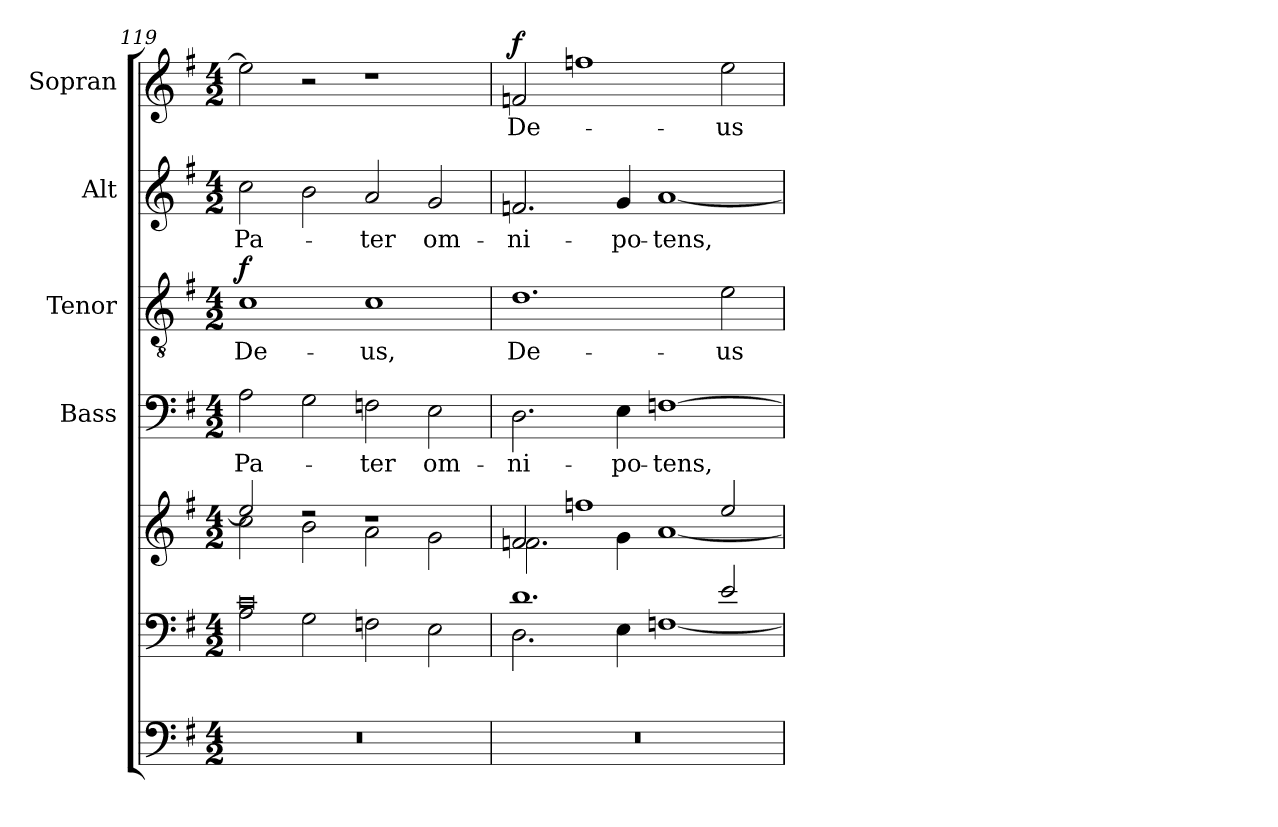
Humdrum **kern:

**kern	**kern	**kern	**kern	**text	**kern	**text	**dynam	**kern	**text	**kern	**text	**dynam
*part6	*part5	*part5	*part4	*part4	*part3	*part3	*part3	*part2	*part2	*part1	*part1	*part1
*staff7	*staff6	*staff5	*staff4	*staff4	*staff3	*staff3	*staff3	*staff2	*staff2	*staff1	*staff1	*staff1
*	*	*	*I"Bass	*	*I"Tenor	*	*	*I"Alt	*	*I"Sopran	*	*
*	*	*	*I'B.	*	*I'T.	*	*	*I'A.	*	*I'S.	*	*
*clefF4	*clefF4	*clefG2	*clefF4	*	*clefGv2	*	*	*clefG2	*	*clefG2	*	*
*k[f#]	*k[f#]	*k[f#]	*k[f#]	*	*k[f#]	*	*	*k[f#]	*	*k[f#]	*	*
*G:	*G:	*G:	*G:	*	*G:	*	*	*G:	*	*G:	*	*
*M4/2	*M4/2	*M4/2	*M4/2	*	*M4/2	*	*	*M4/2	*	*M4/2	*	*
=119	=119	=119	=119	=119	=119	=119	=119	=119	=119	=119	=119	=119
*	*^	*^	*	*	*	*	*	*	*	*	*	*
!	!	!	!	!	!	!LO:LY:b	!	!LO:LY:b	!LO:DY:a	!	!LO:LY:b	!	!	!
0r	0c	2A\	2ee/]	2cc\	2A\	Pa-	1c	De-	f	2cc\	Pa-	2ee\]	.	.
.	.	2G\	2rdd	2b\	2G\	.	.	.	.	2b\	.	2r	.	.
!	!	!	!	!	!	!LO:LY:b	!	!LO:LY:b	!	!	!LO:LY:b	!	!	!
.	.	2Fn\	1rdd	2a\	2Fn\	-ter	1c	-us,	.	2a/	-ter	1r	.	.
!	!	!	!	!	!	!LO:LY:b	!	!	!	!	!LO:LY:b	!	!	!
.	.	2E\	.	2g\	2E\	om-	.	.	.	2g/	om-	.	.	.
=120	=120	=120	=120	=120	=120	=120	=120	=120	=120	=120	=120	=120	=120	=120
!	!	!	!	!	!	!LO:LY:b	!	!LO:LY:b	!	!	!LO:LY:b	!	!LO:LY:b	!LO:DY:a
0r	1.d	2.D\	2fn/	2.f\	2.D\	-ni-	1.d	De-	.	2.fn/	-ni-	2fn/	De-	f
.	.	.	1ffn	.	.	.	.	.	.	.	.	1ffn	.	.
!	!	!	!	!	!	!LO:LY:b	!	!	!	!	!LO:LY:b	!	!	!
.	.	4E\	.	4g\	4E\	-po-	.	.	.	4g/	-po-	.	.	.
!	!	!	!	!	!	!LO:LY:b	!	!	!	!	!LO:LY:b	!	!	!
.	.	[<1Fn	.	[<1a	[1Fn	-tens,	.	.	.	[1a	-tens,	.	.	.
!	!	!	!	!	!	!	!	!LO:LY:b	!	!	!	!	!LO:LY:b	!
.	2e/	.	2ee/	.	.	.	2e\	-us	.	.	.	2ee\	-us	.
*	*v	*v	*	*	*	*	*	*	*	*	*	*	*	*
*	*	*v	*v	*	*	*	*	*	*	*	*	*	*
=	=	=	=	=	=	=	=	=	=	=	=	=
*-	*-	*-	*-	*-	*-	*-	*-	*-	*-	*-	*-	*-
